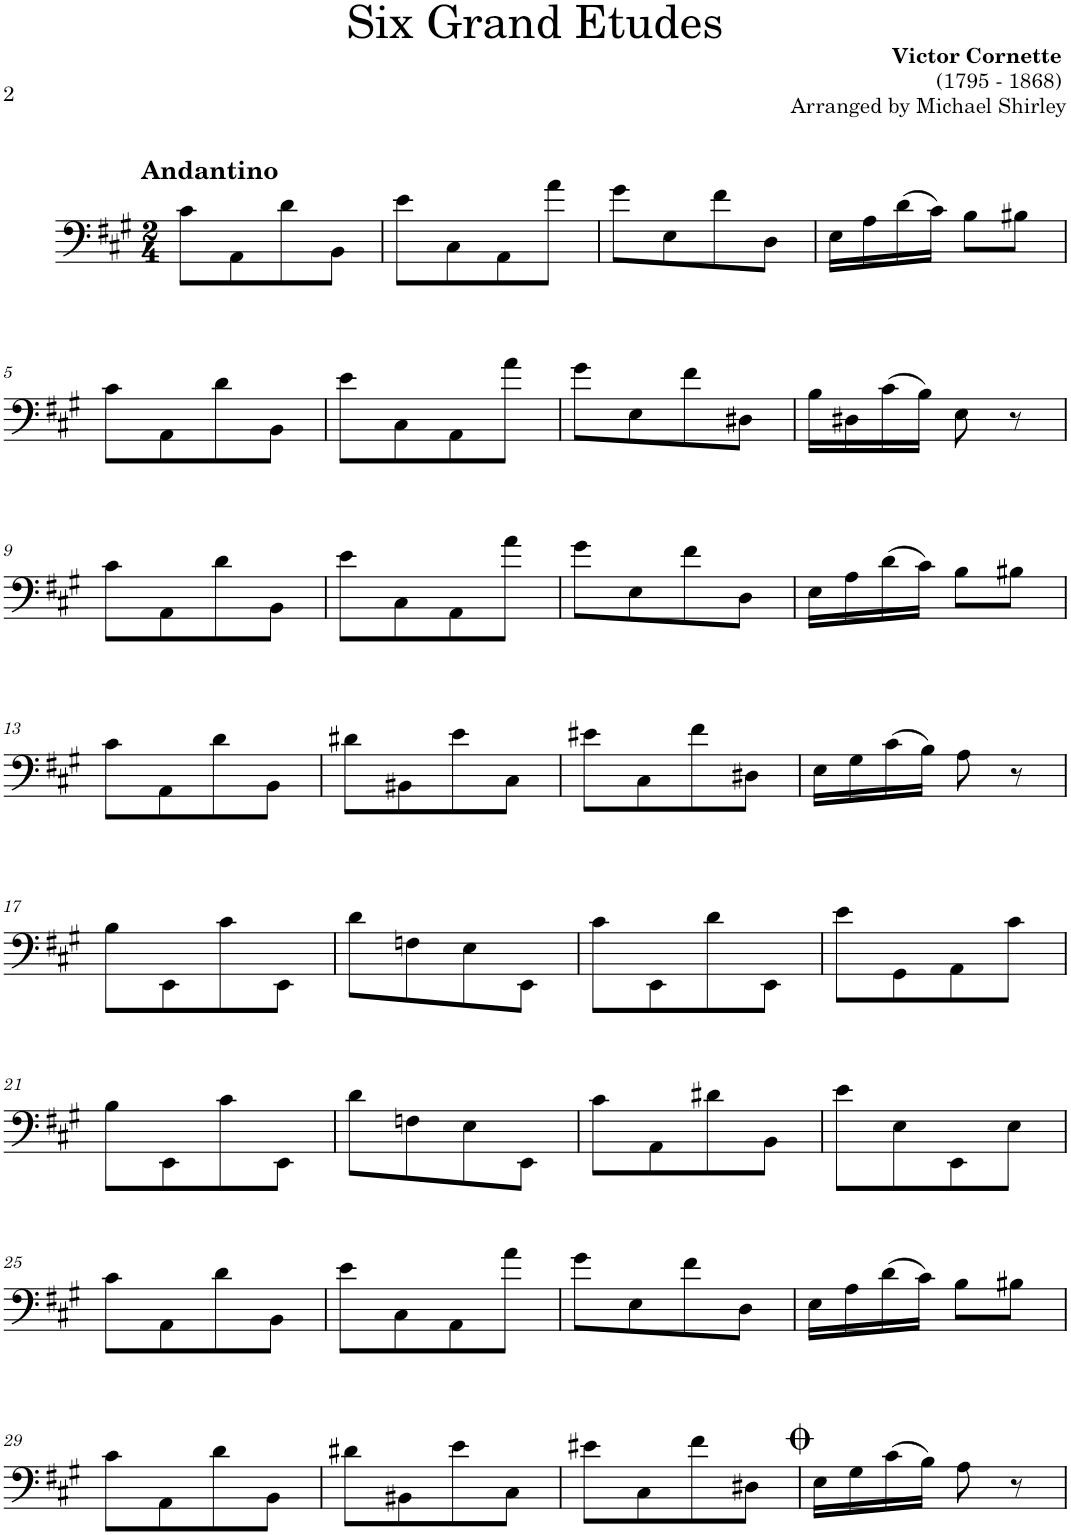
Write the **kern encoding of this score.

**kern
*part1
*staff1
*I"Trombone
*I'Tbn.
*clefF4
*k[f#c#g#]
*M2/4
=1
!LO:TX:a:B:t=Andantino
8c#\L
8AA\
8d\
8BB\J
=2
8e\L
8C#\
8AA\
8a\J
=3
8g#\L
8E\
8f#\
8D\J
=4
16E\LL
16A\
(16d\
16c#\JJ)
8B\L
8B#X\J
!!LO:LB:g=z
=5
8c#\L
8AA\
8d\
8BB\J
=6
8e\L
8C#\
8AA\
8a\J
=7
8g#\L
8E\
8f#\
8D#X\J
=8
16B\LL
16D#X\
(16c#\
16B\JJ)
8E\
8r
!!LO:LB:g=z
=9
8c#\L
8AA\
8d\
8BB\J
=10
8e\L
8C#\
8AA\
8a\J
=11
8g#\L
8E\
8f#\
8D\J
=12
16E\LL
16A\
(16d\
16c#\JJ)
8B\L
8B#X\J
!!LO:LB:g=z
=13
8c#\L
8AA\
8d\
8BB\J
=14
8d#X\L
8BB#X\
8e\
8C#\J
=15
8e#X\L
8C#\
8f#\
8D#X\J
=16
16E\LL
16G#\
(16c#\
16B\JJ)
8A\
8r
!!LO:LB:g=z
=17
8B\L
8EE\
8c#\
8EE\J
=18
8d\L
8Fn\
8E\
8EE\J
=19
8c#\L
8EE\
8d\
8EE\J
=20
8e\L
8GG#\
8AA\
8c#\J
!!LO:LB:g=z
=21
8B\L
8EE\
8c#\
8EE\J
=22
8d\L
8Fn\
8E\
8EE\J
=23
8c#\L
8AA\
8d#X\
8BB\J
=24
8e\L
8E\
8EE\
8E\J
!!LO:LB:g=z
=25
8c#\L
8AA\
8d\
8BB\J
=26
8e\L
8C#\
8AA\
8a\J
=27
8g#\L
8E\
8f#\
8D\J
=28
16E\LL
16A\
(16d\
16c#\JJ)
8B\L
8B#X\J
!!LO:LB:g=z
=29
8c#\L
8AA\
8d\
8BB\J
=30
8d#X\L
8BB#X\
8e\
8C#\J
=31
8e#X\L
8C#\
8f#\
8D#X\J
=32
16E\LL
16G#\
(16c#\
16B\JJ)
8A\
8r
=
*-
